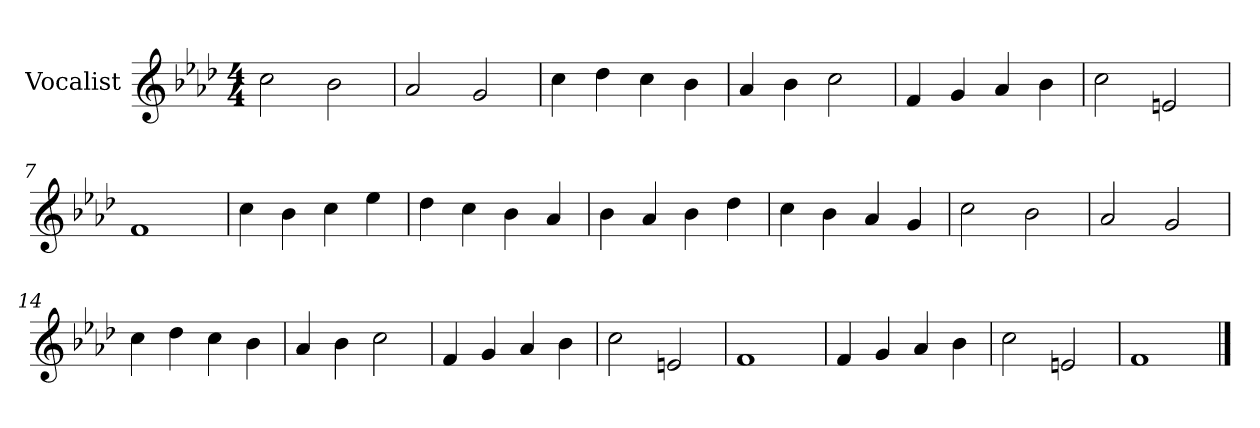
**kern
*part1
*staff1
*I"Vocalist
*k[b-e-a-d-]
*f:
*M4/4
=1
2cc
2b-
=2
2a-
2g
=3
4cc
4dd-
4cc
4b-
=4
4a-
4b-
2cc
=5
4f
4g
4a-
4b-
=6
2cc
2en
=7
1f
=8
4cc
4b-
4cc
4ee-
=9
4dd-
4cc
4b-
4a-
=10
4b-
4a-
4b-
4dd-
=11
4cc
4b-
4a-
4g
=12
2cc
2b-
=13
2a-
2g
=14
4cc
4dd-
4cc
4b-
=15
4a-
4b-
2cc
=16
4f
4g
4a-
4b-
=17
2cc
2en
=18
1f
=19
4f
4g
4a-
4b-
=20
2cc
2en
=21
1f
==
*-
